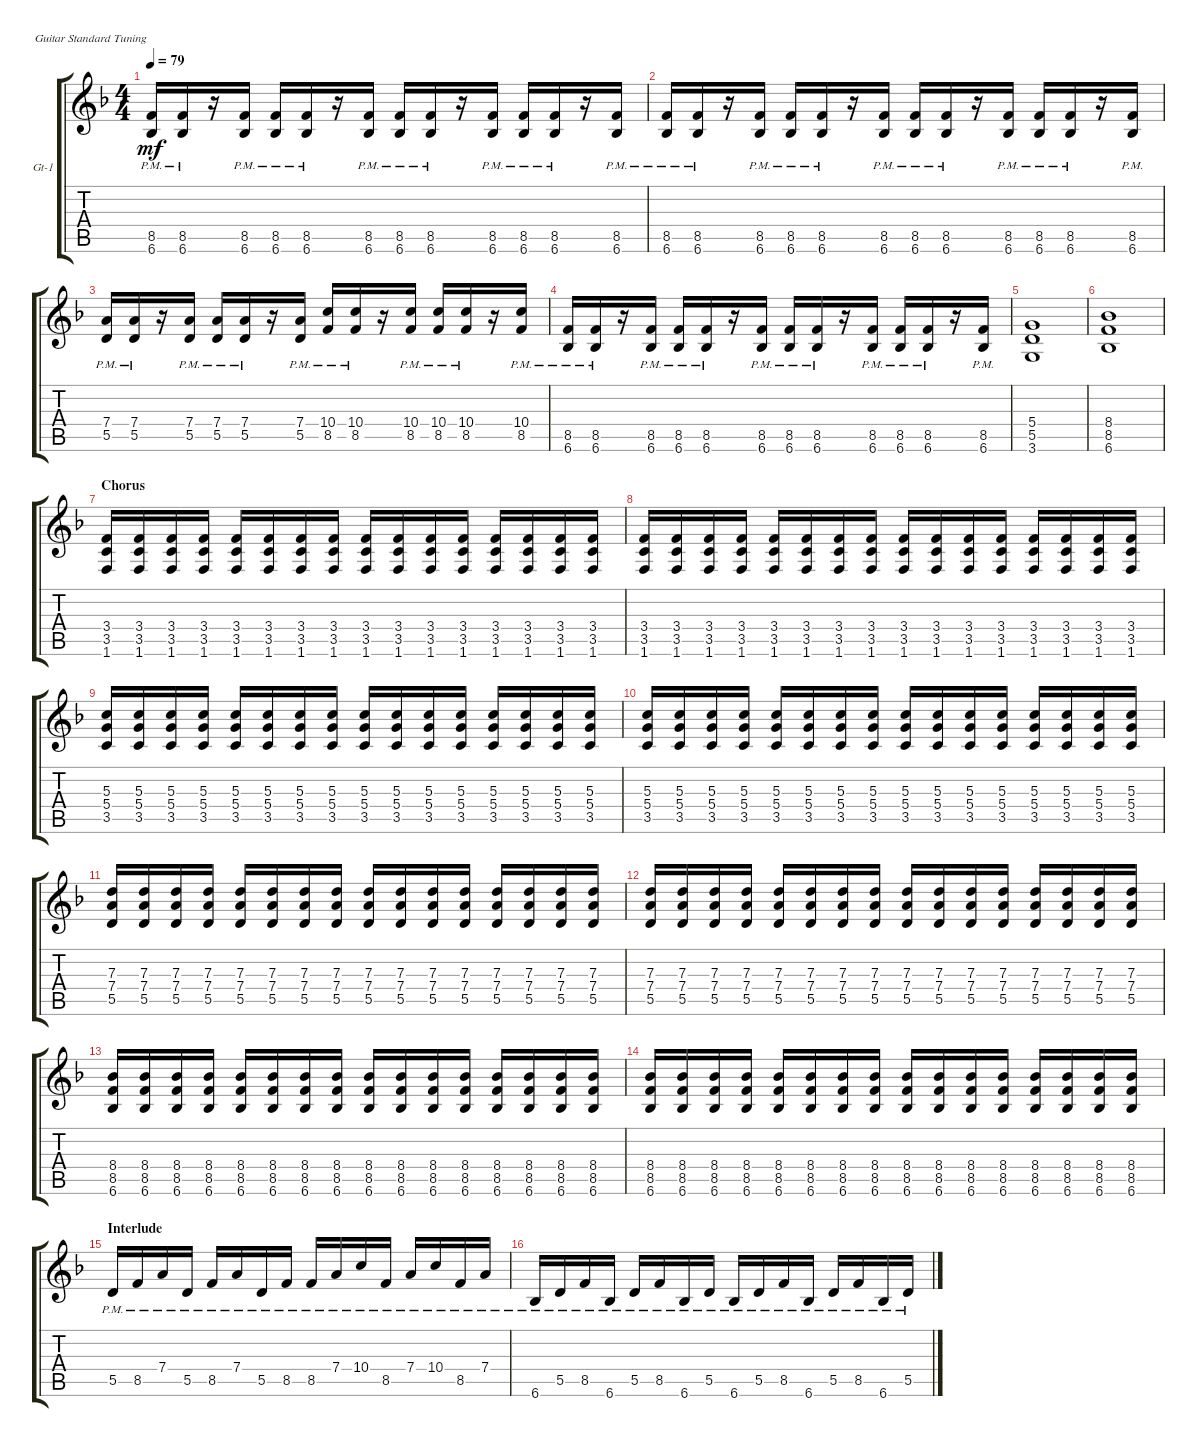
\defaultSystemsLayout 4
\bracketExtendMode groupsimilarinstruments
\firstSystemTrackNameOrientation horizontal
\otherSystemsTrackNameOrientation horizontal
\track ("Guitar 1" "Gt-1") {instrument distortionguitar}
\staff {score tabs}
\tuning (E4 B3 G3 D3 A2 E2)
\ts (4 4)
\tempo 79
\clef g2
\scale
1.05422
\ks f
(6.6{pm} 8.5{pm}).16{dy mf} (6.6{pm} 8.5{pm}).16 r.16 (6.6{pm} 8.5{pm}).16 (6.6{pm} 8.5{pm}).16 (6.6{pm} 8.5{pm}).16 r.16 (6.6{pm} 8.5{pm}).16 (6.6{pm} 8.5{pm}).16 (6.6{pm} 8.5{pm}).16 r.16 (6.6{pm} 8.5{pm}).16 (6.6{pm} 8.5{pm}).16 (6.6{pm} 8.5{pm}).16 r.16 (6.6{pm} 8.5{pm}).16 |
\scale
0.945776 (6.6{pm} 8.5{pm}).16 (6.6{pm} 8.5{pm}).16 r.16 (6.6{pm} 8.5{pm}).16 (6.6{pm} 8.5{pm}).16 (6.6{pm} 8.5{pm}).16 r.16 (6.6{pm} 8.5{pm}).16 (6.6{pm} 8.5{pm}).16 (6.6{pm} 8.5{pm}).16 r.16 (6.6{pm} 8.5{pm}).16 (6.6{pm} 8.5{pm}).16 (6.6{pm} 8.5{pm}).16 r.16 (6.6{pm} 8.5{pm}).16 |
\scale
1.05422 (5.5{pm} 7.4{pm}).16 (5.5{pm} 7.4{pm}).16 r.16 (5.5{pm} 7.4{pm}).16 (5.5{pm} 7.4{pm}).16 (5.5{pm} 7.4{pm}).16 r.16 (5.5{pm} 7.4{pm}).16 (8.5{pm} 10.4{pm}).16 (8.5{pm} 10.4{pm}).16 r.16 (8.5{pm} 10.4{pm}).16 (8.5{pm} 10.4{pm}).16 (8.5{pm} 10.4{pm}).16 r.16 (8.5{pm} 10.4{pm}).16 |
\scale
0.945776 (6.6{pm} 8.5{pm}).16 (6.6{pm} 8.5{pm}).16 r.16 (6.6{pm} 8.5{pm}).16 (6.6{pm} 8.5{pm}).16 (6.6{pm} 8.5{pm}).16 r.16 (6.6{pm} 8.5{pm}).16 (6.6{pm} 8.5{pm}).16 (6.6{pm} 8.5{pm}).16 r.16 (6.6{pm} 8.5{pm}).16 (6.6{pm} 8.5{pm}).16 (6.6{pm} 8.5{pm}).16 r.16 (6.6{pm} 8.5{pm}).16 |
\scale
1.05422 (3.6 5.5 5.4).1 |
\scale
0.945776 (6.6 8.5 8.4).1 |
\section ("" "Chorus")
\scale
1.05422 (1.6 3.5 3.4).16 (1.6 3.5 3.4).16 (1.6 3.5 3.4).16 (1.6 3.5 3.4).16 (1.6 3.5 3.4).16 (1.6 3.5 3.4).16 (1.6 3.5 3.4).16 (1.6 3.5 3.4).16 (1.6 3.5 3.4).16 (1.6 3.5 3.4).16 (1.6 3.5 3.4).16 (1.6 3.5 3.4).16 (1.6 3.5 3.4).16 (1.6 3.5 3.4).16 (1.6 3.5 3.4).16 (1.6 3.5 3.4).16 |
\scale
0.945776 (1.6 3.5 3.4).16 (1.6 3.5 3.4).16 (1.6 3.5 3.4).16 (1.6 3.5 3.4).16 (1.6 3.5 3.4).16 (1.6 3.5 3.4).16 (1.6 3.5 3.4).16 (1.6 3.5 3.4).16 (1.6 3.5 3.4).16 (1.6 3.5 3.4).16 (1.6 3.5 3.4).16 (1.6 3.5 3.4).16 (1.6 3.5 3.4).16 (1.6 3.5 3.4).16 (1.6 3.5 3.4).16 (1.6 3.5 3.4).16 |
\scale
1.05422 (3.5 5.4 5.3).16 (3.5 5.4 5.3).16 (3.5 5.4 5.3).16 (3.5 5.4 5.3).16 (3.5 5.4 5.3).16 (3.5 5.4 5.3).16 (3.5 5.4 5.3).16 (3.5 5.4 5.3).16 (3.5 5.4 5.3).16 (3.5 5.4 5.3).16 (3.5 5.4 5.3).16 (3.5 5.4 5.3).16 (3.5 5.4 5.3).16 (3.5 5.4 5.3).16 (3.5 5.4 5.3).16 (3.5 5.4 5.3).16 |
\scale
0.945776 (3.5 5.4 5.3).16 (3.5 5.4 5.3).16 (3.5 5.4 5.3).16 (3.5 5.4 5.3).16 (3.5 5.4 5.3).16 (3.5 5.4 5.3).16 (3.5 5.4 5.3).16 (3.5 5.4 5.3).16 (3.5 5.4 5.3).16 (3.5 5.4 5.3).16 (3.5 5.4 5.3).16 (3.5 5.4 5.3).16 (3.5 5.4 5.3).16 (3.5 5.4 5.3).16 (3.5 5.4 5.3).16 (3.5 5.4 5.3).16 |
\scale
1.05422 (5.5 7.4 7.3).16 (5.5 7.4 7.3).16 (5.5 7.4 7.3).16 (5.5 7.4 7.3).16 (5.5 7.4 7.3).16 (5.5 7.4 7.3).16 (5.5 7.4 7.3).16 (5.5 7.4 7.3).16 (5.5 7.4 7.3).16 (5.5 7.4 7.3).16 (5.5 7.4 7.3).16 (5.5 7.4 7.3).16 (5.5 7.4 7.3).16 (5.5 7.4 7.3).16 (5.5 7.4 7.3).16 (5.5 7.4 7.3).16 |
\scale
0.945776 (5.5 7.4 7.3).16 (5.5 7.4 7.3).16 (5.5 7.4 7.3).16 (5.5 7.4 7.3).16 (5.5 7.4 7.3).16 (5.5 7.4 7.3).16 (5.5 7.4 7.3).16 (5.5 7.4 7.3).16 (5.5 7.4 7.3).16 (5.5 7.4 7.3).16 (5.5 7.4 7.3).16 (5.5 7.4 7.3).16 (5.5 7.4 7.3).16 (5.5 7.4 7.3).16 (5.5 7.4 7.3).16 (5.5 7.4 7.3).16 |
\scale
1.05422 (6.6 8.5 8.4).16 (6.6 8.5 8.4).16 (6.6 8.5 8.4).16 (6.6 8.5 8.4).16 (6.6 8.5 8.4).16 (6.6 8.5 8.4).16 (6.6 8.5 8.4).16 (6.6 8.5 8.4).16 (6.6 8.5 8.4).16 (6.6 8.5 8.4).16 (6.6 8.5 8.4).16 (6.6 8.5 8.4).16 (6.6 8.5 8.4).16 (6.6 8.5 8.4).16 (6.6 8.5 8.4).16 (6.6 8.5 8.4).16 |
\scale
0.945776 (6.6 8.5 8.4).16 (6.6 8.5 8.4).16 (6.6 8.5 8.4).16 (6.6 8.5 8.4).16 (6.6 8.5 8.4).16 (6.6 8.5 8.4).16 (6.6 8.5 8.4).16 (6.6 8.5 8.4).16 (6.6 8.5 8.4).16 (6.6 8.5 8.4).16 (6.6 8.5 8.4).16 (6.6 8.5 8.4).16 (6.6 8.5 8.4).16 (6.6 8.5 8.4).16 (6.6 8.5 8.4).16 (6.6 8.5 8.4).16 |
\section ("" "Interlude")
\scale
1.05422 5.5{pm}.16 8.5{pm}.16 7.4{pm}.16 5.5{pm}.16 8.5{pm}.16 7.4{pm}.16 5.5{pm}.16 8.5{pm}.16 8.5{pm}.16 7.4{pm}.16 10.4{pm}.16 8.5{pm}.16 7.4{pm}.16 10.4{pm}.16 8.5{pm}.16 7.4{pm}.16 |
\scale
0.945776 6.6{pm}.16 5.5{pm}.16 8.5{pm}.16 6.6{pm}.16 5.5{pm}.16 8.5{pm}.16 6.6{pm}.16 5.5{pm}.16 6.6{pm}.16 5.5{pm}.16 8.5{pm}.16 6.6{pm}.16 5.5{pm}.16 8.5{pm}.16 6.6{pm}.16 5.5{pm}.16
